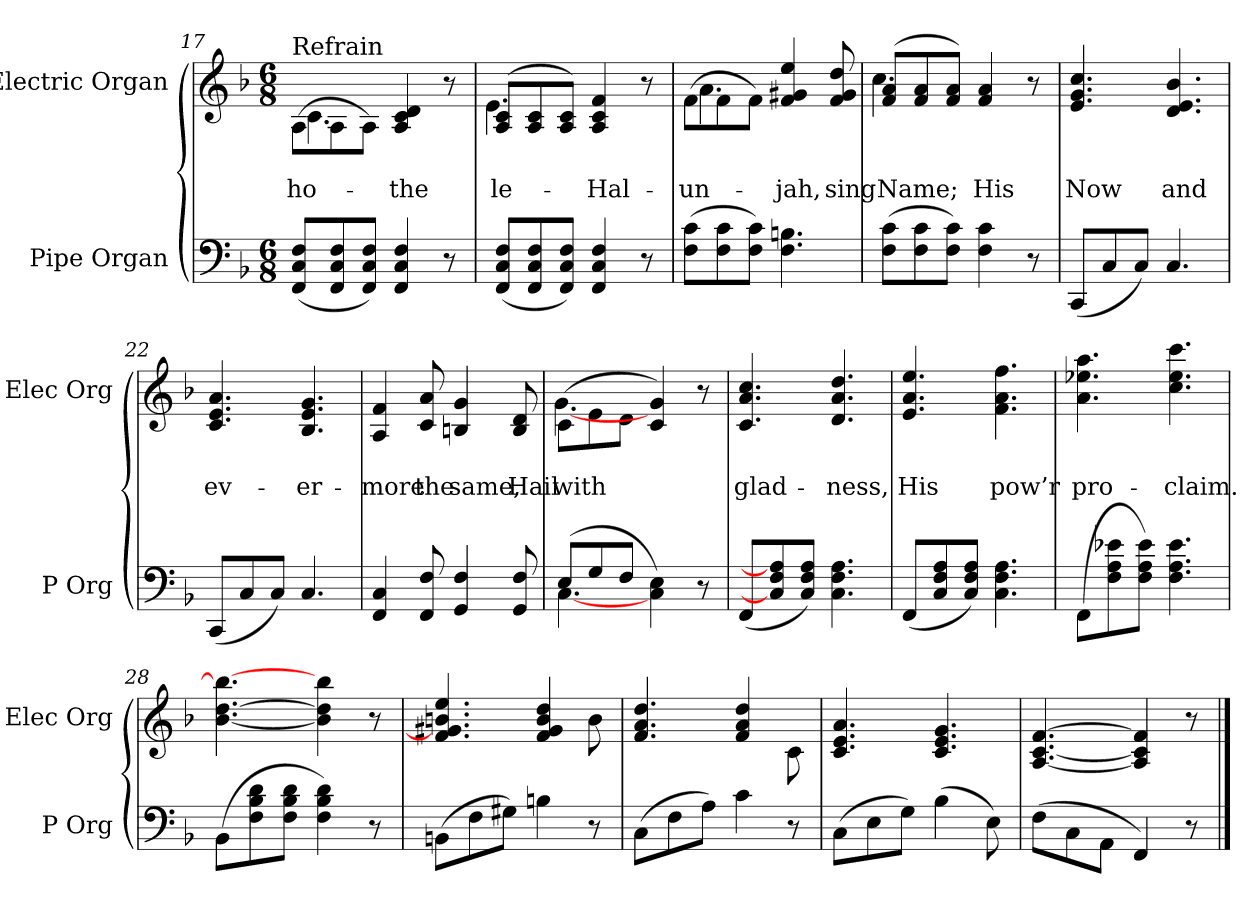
**kern	**kern	**text	**text
*part2	*part1	*part1	*part1
*staff2	*staff1	*staff1	*staff1
*I"Pipe Organ	*I"Electric Organ	*	*
*I'P Org	*I'Elec Org	*	*
*clefF4	*clefG2	*	*
*k[b-]	*k[b-]	*	*
*F:	*F:	*	*
*M6/8	*M6/8	*	*
=17	=17	=17	=17
*	*^	*	*
!	!LO:TX:t=Refrain	!	!	!
(8FF/ 8C/ 8F/L	(8A\L	4.c	.	ho-
8FF/ 8C/ 8F/	8A\	.	.	.
8FF/ 8C/ 8F/J)	8A\J)	.	.	.
4FF 4C 4F	4A 4c 4d	4.ryy	.	the
8r	8r	.	.	.
=18	=18	=18	=18	=18
(8FF/ 8C/ 8F/L	(8A/ 8c/L	4.e	.	-le-
8FF/ 8C/ 8F/	8A/ 8c/	.	.	.
8FF/ 8C/ 8F/J)	8A/ 8c/J)	.	.	.
4FF 4C 4F	4A 4c 4f	4.ryy	.	Hal-
8r	8r	.	.	.
=19	=19	=19	=19	=19
(8F\ 8c\L	(8f\L	4.a	.	un-
8F\ 8c\	8f\	.	.	.
8F\ 8c\J)	8f\J)	.	.	.
4.F 4.Bn	4f 4g#X 4ee	4.ryy	.	-jah,
.	8f 8g# 8dd	.	.	sing
=20	=20	=20	=20	=20
(8F\ 8c\L	(8f/ 8a/L	4.cc	.	Name;
8F\ 8c\	8f/ 8a/	.	.	.
8F\ 8c\J)	8f/ 8a/J)	.	.	.
4F 4c	4f 4a	4.ryy	.	His
8r	8r	.	.	.
*	*v	*v	*	*
=21	=21	=21	=21
(8CC/L	4.e 4.g 4.cc	.	Now
8C/	.	.	.
8C/J)	.	.	.
4.C	4.d 4.e 4.b-	.	and
=22	=22	=22	=22
(8CC/L	4.c 4.e 4.a	.	ev-
8C/	.	.	.
8C/J)	.	.	.
4.C	4.B- 4.e 4.g	.	-er-
=23	=23	=23	=23
4FF 4C	4A 4f	.	-more
8FF 8F	8c 8a	.	the
4GG 4F	4Bn 4g	.	same,
8GG 8F	8B 8d	.	Hail
=24	=24	=24	=24
*^	*^	*	*
(8E/L	[4.C	(8c\L	[4.g	.	with
8G/	.	8e\	.	.	.
8F/J	.	8d\J	.	.	.
4C 4E)	4.ryy	4c 4g)	4.ryy	.	.
8r	.	8r	.	.	.
*v	*v	*	*	*	*
*	*v	*v	*	*
=25	=25	=25	=25
(8FF/L	4.c 4.a 4.cc	.	glad-
8C]/ 8F/ 8A]/	.	.	.
8C/ 8F/ 8A/J)	.	.	.
4.C 4.F 4.A	4.d 4.a 4.dd	.	-ness,
=26	=26	=26	=26
(8FF/L	4.e 4.a 4.ee	.	His
8C/ 8F/ 8A/	.	.	.
8C/ 8F/ 8A/J)	.	.	.
4.C 4.F 4.A	4.f 4.a 4.ff	.	pow’r
=27	=27	=27	=27
(8FF\L	4.a 4.ee-X 4.aa	.	pro-
8F\ 8A\ 8e-X\	.	.	.
8F\ 8A\ 8e-\J)	.	.	.
4.F 4.A 4.e-	4.cc 4.ee- 4.ccc	.	-claim.
=28	=28	=28	=28
(8BB-\L	[4.b- [4.dd 4.bb-_	.	.
8F\ 8B-\ 8d\	.	.	.
8F\ 8B-\ 8d\J	.	.	.
4F 4B- 4d)	4b-] 4dd] 4bb-	.	.
8r	8r	.	.
=29	=29	=29	=29
(8BBn\L	4.f 4.g#X] 4.bn 4.ee	.	.
8F\	.	.	.
8G#X\J)	.	.	.
4Bn	4f 4g# 4b 4dd	.	.
8r	8b\	.	.
=30	=30	=30	=30
(8C\L	4.f/ 4.a/ 4.dd/	.	.
8F\	.	.	.
8A\J)	.	.	.
4c	4f 4a 4dd	.	.
8r	8c\	.	.
=31	=31	=31	=31
(8C\L	4.c 4.e 4.a	.	.
8E\	.	.	.
8G\J)	.	.	.
(4B-	4.c 4.e 4.g	.	.
8E)	.	.	.
=32	=32	=32	=32
(8F\L	[4.A [4.c [4.f	.	.
8C\	.	.	.
8AA\J	.	.	.
4FF)	4A] 4c] 4f]	.	.
8r	8r	.	.
==	==	==	==
*-	*-	*-	*-
